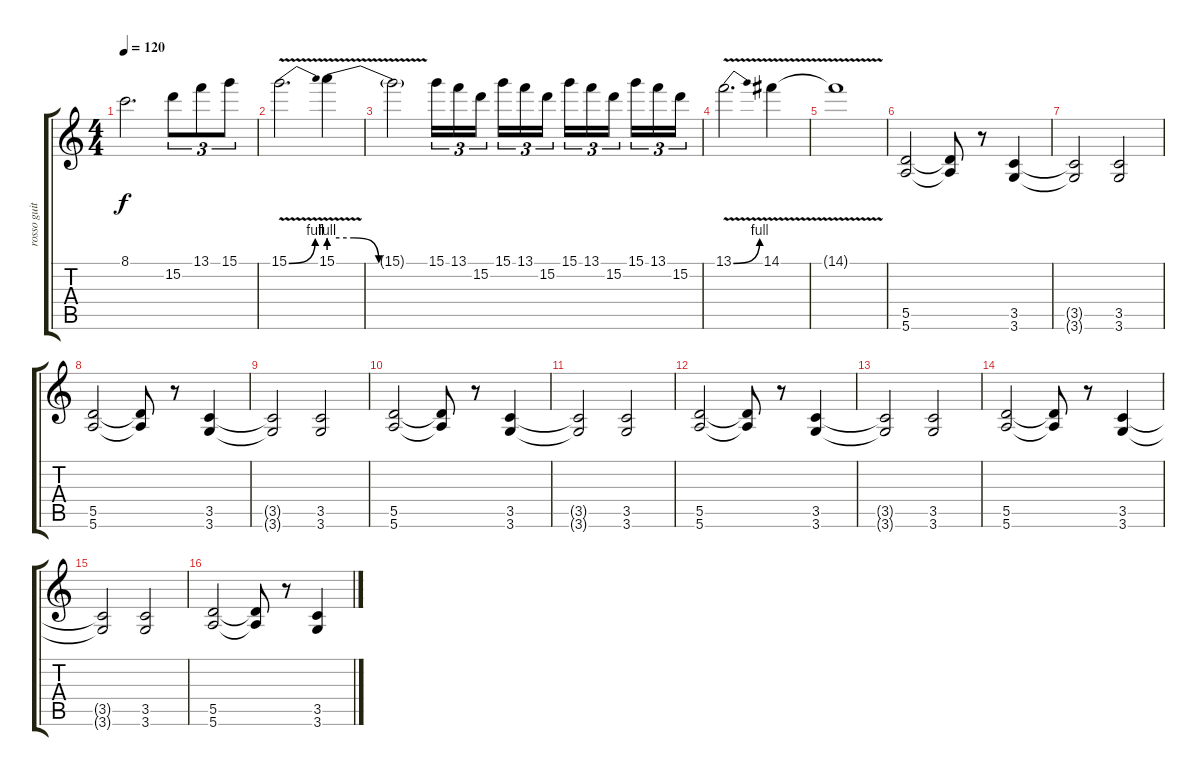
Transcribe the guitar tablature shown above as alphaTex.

\track ("rosso guitar" "rosso guit") {instrument electricguitarjazz}
\staff {score tabs}
\tuning (E4 B3 G3 D3 A2 E2) {hide}
\ts (4 4)
\tempo 120
\clef g2
\ks c
8.1{t}.2{d dy f} 15.2.8{tu (3 2)} 13.1.8{tu (3 2)} 15.1.8{tu (3 2)} |
15.1{be (bend 0 0 60 4) v}.2{d} 15.1{be (custom 0 4 15 4 30 0 60 0) v}.4 |
15.1{t}.2 15.1.16{tu (3 2)} 13.1.16{tu (3 2)} 15.2.16{tu (3 2) beam splitsecondary} 15.1.16{tu (3 2)} 13.1.16{tu (3 2)} 15.2.16{tu (3 2)} 15.1.16{tu (3 2)} 13.1.16{tu (3 2)} 15.2.16{tu (3 2) beam splitsecondary} 15.1.16{tu (3 2)} 13.1.16{tu (3 2)} 15.2.16{tu (3 2)} |
13.1{be (bend 0 0 60 4) v}.2{d} 14.1{v}.4 |
14.1{t}.1 |
(5.5 5.6).2 (5.5{t} 5.6{t}).8 r.8 (3.5 3.6).4 |
(3.5{t} 3.6{t}).2 (3.5 3.6).2 |
(5.5 5.6).2 (5.5{t} 5.6{t}).8 r.8 (3.5 3.6).4 |
(3.5{t} 3.6{t}).2 (3.5 3.6).2 |
(5.5 5.6).2 (5.5{t} 5.6{t}).8 r.8 (3.5 3.6).4 |
(3.5{t} 3.6{t}).2 (3.5 3.6).2 |
(5.5 5.6).2 (5.5{t} 5.6{t}).8 r.8 (3.5 3.6).4 |
(3.5{t} 3.6{t}).2 (3.5 3.6).2 |
(5.5 5.6).2 (5.5{t} 5.6{t}).8 r.8 (3.5 3.6).4 |
(3.5{t} 3.6{t}).2 (3.5 3.6).2 |
(5.5 5.6).2 (5.5{t} 5.6{t}).8 r.8 (3.5 3.6).4
